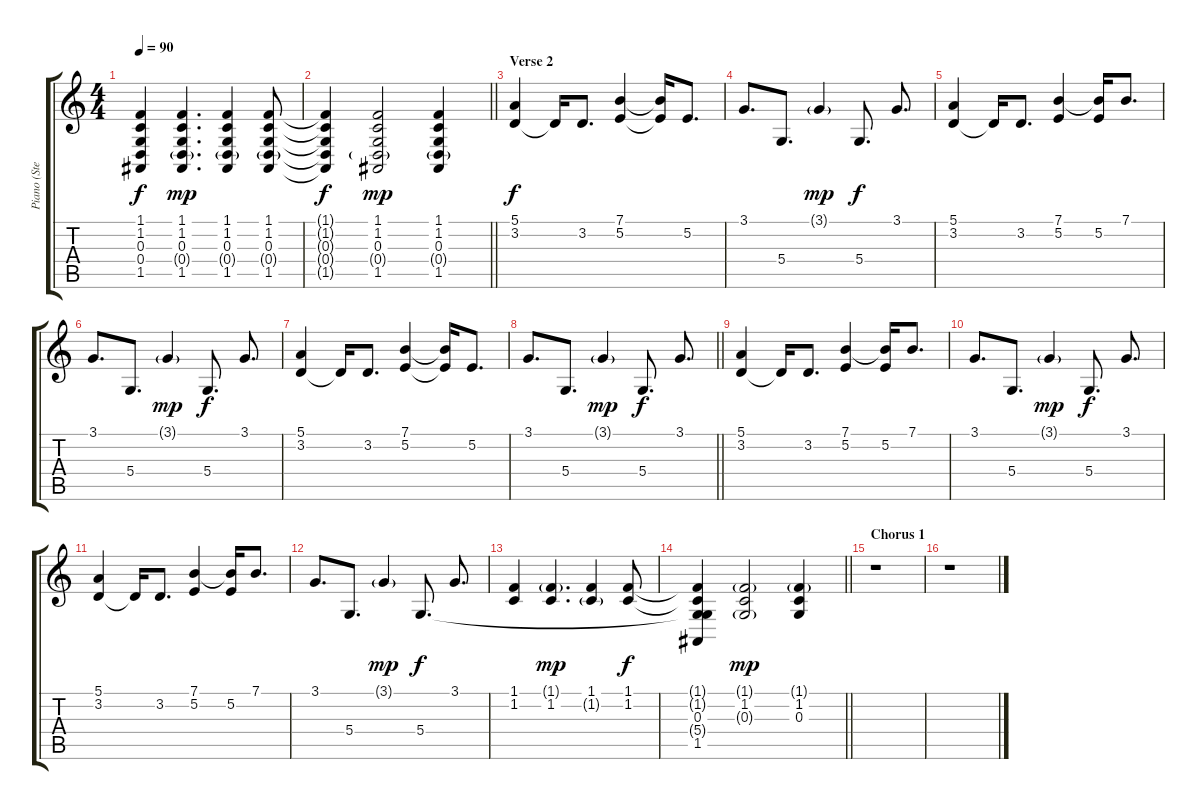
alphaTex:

\track ("Piano (Steven Wilson)" "Piano (Ste") {instrument acousticgrandpiano}
\staff {score tabs}
\tuning (E4 B3 G3 D3 A2 E2) {hide}
\ts (4 4)
\tempo 90
\clef g2
\ks c
(1.1 1.2 0.3 0.4 1.5).4{dy f} (1.1 1.2 0.3 0.4{g} 1.5).4{d dy mp} (1.1 1.2 0.3 0.4{g} 1.5).4 (1.1 1.2 0.3 0.4{g} 1.5).8 |
\barLineRight lightlight
(1.1{t} 1.2{t} 0.3{t} 0.4{t} 1.5{t}).4{dy f} (1.1 1.2 0.3 0.4{g} 1.5).2{dy mp} (1.1 1.2 0.3 0.4{g} 1.5).4 |
\section ("" "Verse 2")
(5.1 3.2).4{dy f} 3.2{t}.16 3.2.8{d} (7.1 5.2).4 (7.1{t} 5.2{t}).16 5.2.8{d} |
3.1.8{d} 5.4.8{d} 3.1{g}.4{dy mp} 5.4.8{d dy f} 3.1.8{d} |
(5.1 3.2).4 3.2{t}.16 3.2.8{d} (7.1 5.2).4 (7.1{t} 5.2).16 7.1.8{d} |
3.1.8{d} 5.4.8{d} 3.1{g}.4{dy mp} 5.4.8{d dy f} 3.1.8{d} |
(5.1 3.2).4 3.2{t}.16 3.2.8{d} (7.1 5.2).4 (7.1{t} 5.2{t}).16 5.2.8{d} |
\barLineRight lightlight
3.1.8{d} 5.4.8{d} 3.1{g}.4{dy mp} 5.4.8{d dy f} 3.1.8{d} |
(5.1 3.2).4 3.2{t}.16 3.2.8{d} (7.1 5.2).4 (7.1{t} 5.2).16 7.1.8{d} |
3.1.8{d} 5.4.8{d} 3.1{g}.4{dy mp} 5.4.8{d dy f} 3.1.8{d} |
(5.1 3.2).4 3.2{t}.16 3.2.8{d} (7.1 5.2).4 (7.1{t} 5.2).16 7.1.8{d} |
3.1.8{d} 5.4.8{d} 3.1{g}.4{dy mp} 5.4.8{d dy f} 3.1.8{d} |
(1.1 1.2).4 (1.1{g} 1.2).4{d dy mp} (1.1 1.2{g}).4 (1.1 1.2).8{dy f} |
\barLineRight lightlight
(1.1{t} 1.2{t} 0.3 5.4{t} 1.5).4 (1.1{g} 1.2 0.3{g}).2{dy mp} (1.1{g} 1.2 0.3).4 |
\section ("" "Chorus 1")
r.1 |
r.1
